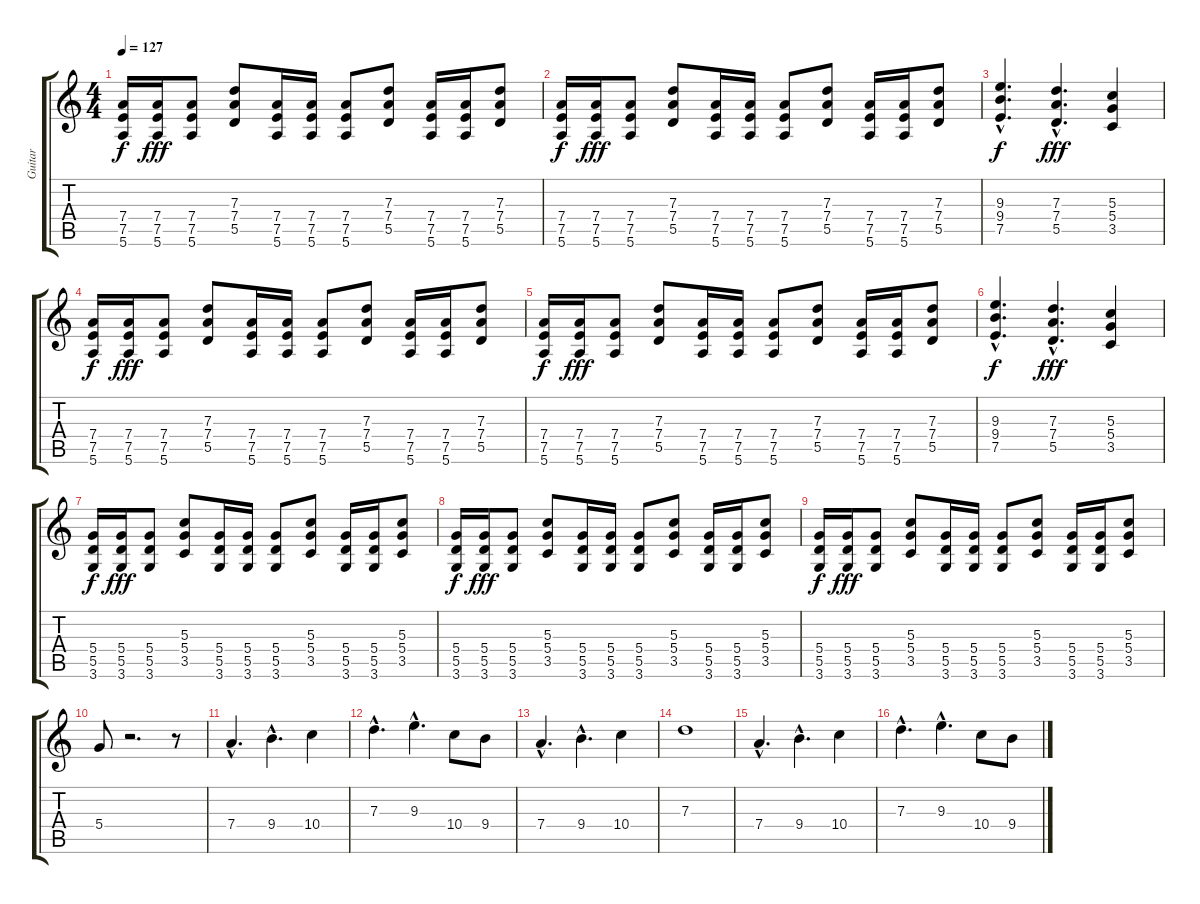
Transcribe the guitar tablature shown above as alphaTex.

\track ("Guitar" "Guitar") {instrument overdrivenguitar}
\staff {score tabs}
\tuning (E4 B3 G3 D3 A2 E2) {hide}
\ts (4 4)
\tempo 127
\clef g2
\ks c
(7.4 7.5 5.6).16{dy f} (7.4 7.5 5.6).16{dy fff} (7.4 7.5 5.6).8 (7.3 7.4 5.5).8 (7.4 7.5 5.6).16 (7.4 7.5 5.6).16 (7.4 7.5 5.6).8 (7.3 7.4 5.5).8 (7.4 7.5 5.6).16 (7.4 7.5 5.6).16 (7.3 7.4 5.5).8 |
(7.4 7.5 5.6).16{dy f} (7.4 7.5 5.6).16{dy fff} (7.4 7.5 5.6).8 (7.3 7.4 5.5).8 (7.4 7.5 5.6).16 (7.4 7.5 5.6).16 (7.4 7.5 5.6).8 (7.3 7.4 5.5).8 (7.4 7.5 5.6).16 (7.4 7.5 5.6).16 (7.3 7.4 5.5).8 |
(9.3{hac} 9.4{hac} 7.5{hac}).4{d dy f} (7.3{hac} 7.4{hac} 5.5{hac}).4{d dy fff} (5.3 5.4 3.5).4 |
(7.4 7.5 5.6).16{dy f} (7.4 7.5 5.6).16{dy fff} (7.4 7.5 5.6).8 (7.3 7.4 5.5).8 (7.4 7.5 5.6).16 (7.4 7.5 5.6).16 (7.4 7.5 5.6).8 (7.3 7.4 5.5).8 (7.4 7.5 5.6).16 (7.4 7.5 5.6).16 (7.3 7.4 5.5).8 |
(7.4 7.5 5.6).16{dy f} (7.4 7.5 5.6).16{dy fff} (7.4 7.5 5.6).8 (7.3 7.4 5.5).8 (7.4 7.5 5.6).16 (7.4 7.5 5.6).16 (7.4 7.5 5.6).8 (7.3 7.4 5.5).8 (7.4 7.5 5.6).16 (7.4 7.5 5.6).16 (7.3 7.4 5.5).8 |
(9.3{hac} 9.4{hac} 7.5{hac}).4{d dy f} (7.3{hac} 7.4{hac} 5.5{hac}).4{d dy fff} (5.3 5.4 3.5).4 |
(5.4 5.5 3.6).16{dy f} (5.4 5.5 3.6).16{dy fff} (5.4 5.5 3.6).8 (5.3 5.4 3.5).8 (5.4 5.5 3.6).16 (5.4 5.5 3.6).16 (5.4 5.5 3.6).8 (5.3 5.4 3.5).8 (5.4 5.5 3.6).16 (5.4 5.5 3.6).16 (5.3 5.4 3.5).8 |
(5.4 5.5 3.6).16{dy f} (5.4 5.5 3.6).16{dy fff} (5.4 5.5 3.6).8 (5.3 5.4 3.5).8 (5.4 5.5 3.6).16 (5.4 5.5 3.6).16 (5.4 5.5 3.6).8 (5.3 5.4 3.5).8 (5.4 5.5 3.6).16 (5.4 5.5 3.6).16 (5.3 5.4 3.5).8 |
(5.4 5.5 3.6).16{dy f} (5.4 5.5 3.6).16{dy fff} (5.4 5.5 3.6).8 (5.3 5.4 3.5).8 (5.4 5.5 3.6).16 (5.4 5.5 3.6).16 (5.4 5.5 3.6).8 (5.3 5.4 3.5).8 (5.4 5.5 3.6).16 (5.4 5.5 3.6).16 (5.3 5.4 3.5).8 |
5.4.8 r.2{d} r.8 |
7.4{hac}.4{d} 9.4{hac}.4{d} 10.4.4 |
7.3{hac}.4{d} 9.3{hac}.4{d} 10.4.8 9.4.8 |
7.4{hac}.4{d} 9.4{hac}.4{d} 10.4.4 |
7.3.1 |
7.4{hac}.4{d} 9.4{hac}.4{d} 10.4.4 |
7.3{hac}.4{d} 9.3{hac}.4{d} 10.4.8 9.4.8
